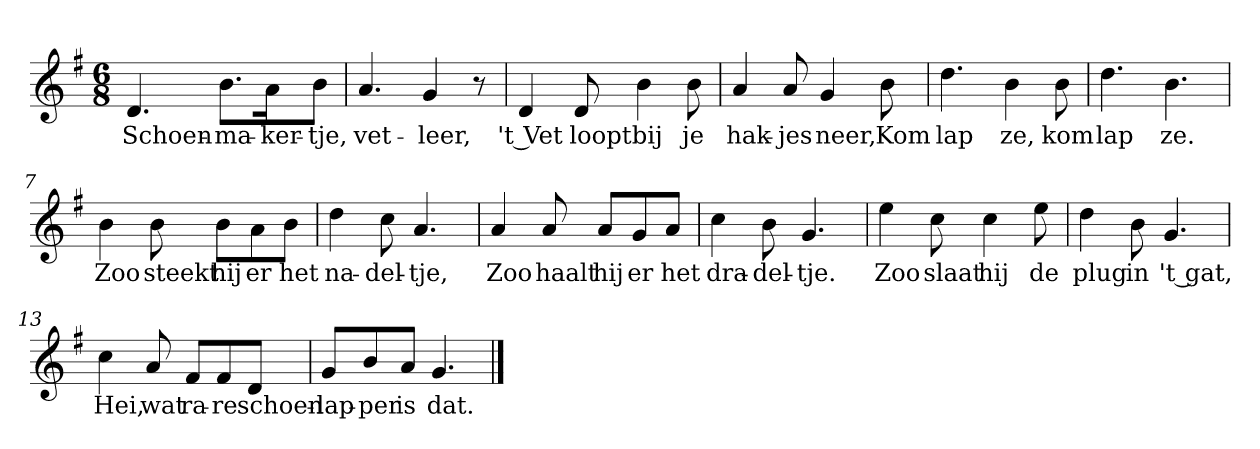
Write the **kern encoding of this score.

**kern	**text
*part1	*part1
*staff1	*staff1
*clefG2	*
*k[f#]	*
*G:	*
*M6/8	*
*MM120	*
=1	=1
4.d	Schoen-
8.b\L	-ma-
16a\K	-ker-
8b\J	-tje,
=2	=2
4.a	vet-
4g	-leer,
8r	.
=3	=3
4d	't Vet
8d	loopt
4b	bij
8b	je
=4	=4
4a	hak-
8a	-jes
4g	neer,
8b	Kom
=5	=5
4.dd	lap
4b	ze,
8b	kom
=6	=6
4.dd	lap
4.b	ze.
=7	=7
4b	Zoo
8b	steekt
8b\L	hij
8a\	er
8b\J	het
=8	=8
4dd	na-
8cc	-del-
4.a	-tje,
=9	=9
4a	Zoo
8a	haalt
8a/L	hij
8g/	er
8a/J	het
=10	=10
4cc	dra-
8b	-del-
4.g	-tje.
=11	=11
4ee	Zoo
8cc	slaat
4cc	hij
8ee	de
=12	=12
4dd	plug
8b	in
4.g	't gat,
=13	=13
4cc	Hei,
8a	wat
8f#/L	ra-
8f#/	-re
8d/J	schoen-
=14	=14
8g/L	-lap-
8b/	-per
8a/J	is
4.g	dat.
==	==
*-	*-
